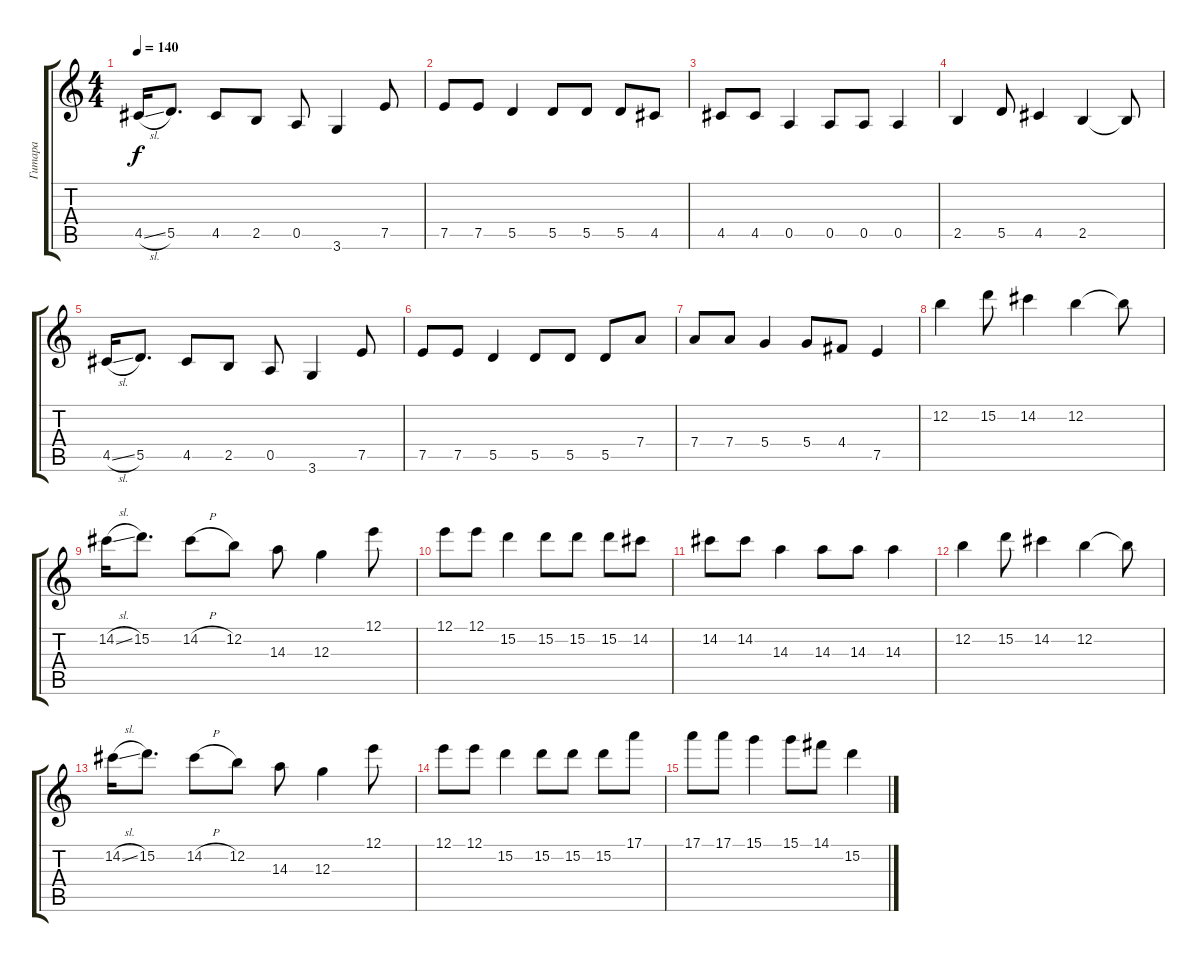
\track ("Гитара" "Гитара") {instrument electricguitarjazz}
\staff {score tabs}
\tuning (E4 B3 G3 D3 A2 E2) {hide}
\ts (4 4)
\tempo 140
\clef g2
\ks c
4.5{sl}.16{dy f} 5.5.8{d} 4.5.8 2.5.8 0.5.8 3.6.4 7.5.8 |
7.5.8 7.5.8 5.5.4 5.5.8 5.5.8 5.5.8 4.5.8 |
4.5.8 4.5.8 0.5.4 0.5.8 0.5.8 0.5.4 |
2.5.4 5.5.8 4.5.4 2.5.4 2.5{t}.8 |
4.5{sl}.16 5.5.8{d} 4.5.8 2.5.8 0.5.8 3.6.4 7.5.8 |
7.5.8 7.5.8 5.5.4 5.5.8 5.5.8 5.5.8 7.4.8 |
7.4.8 7.4.8 5.4.4 5.4.8 4.4.8 7.5.4 |
12.2.4 15.2.8 14.2.4 12.2.4 12.2{t}.8 |
14.2{sl}.16 15.2.8{d} 14.2{h}.8 12.2.8 14.3.8 12.3.4 12.1.8 |
12.1.8 12.1.8 15.2.4 15.2.8 15.2.8 15.2.8 14.2.8 |
14.2.8 14.2.8 14.3.4 14.3.8 14.3.8 14.3.4 |
12.2.4 15.2.8 14.2.4 12.2.4 12.2{t}.8 |
14.2{sl}.16 15.2.8{d} 14.2{h}.8 12.2.8 14.3.8 12.3.4 12.1.8 |
12.1.8 12.1.8 15.2.4 15.2.8 15.2.8 15.2.8 17.1.8 |
17.1.8 17.1.8 15.1.4 15.1.8 14.1.8 15.2.4
